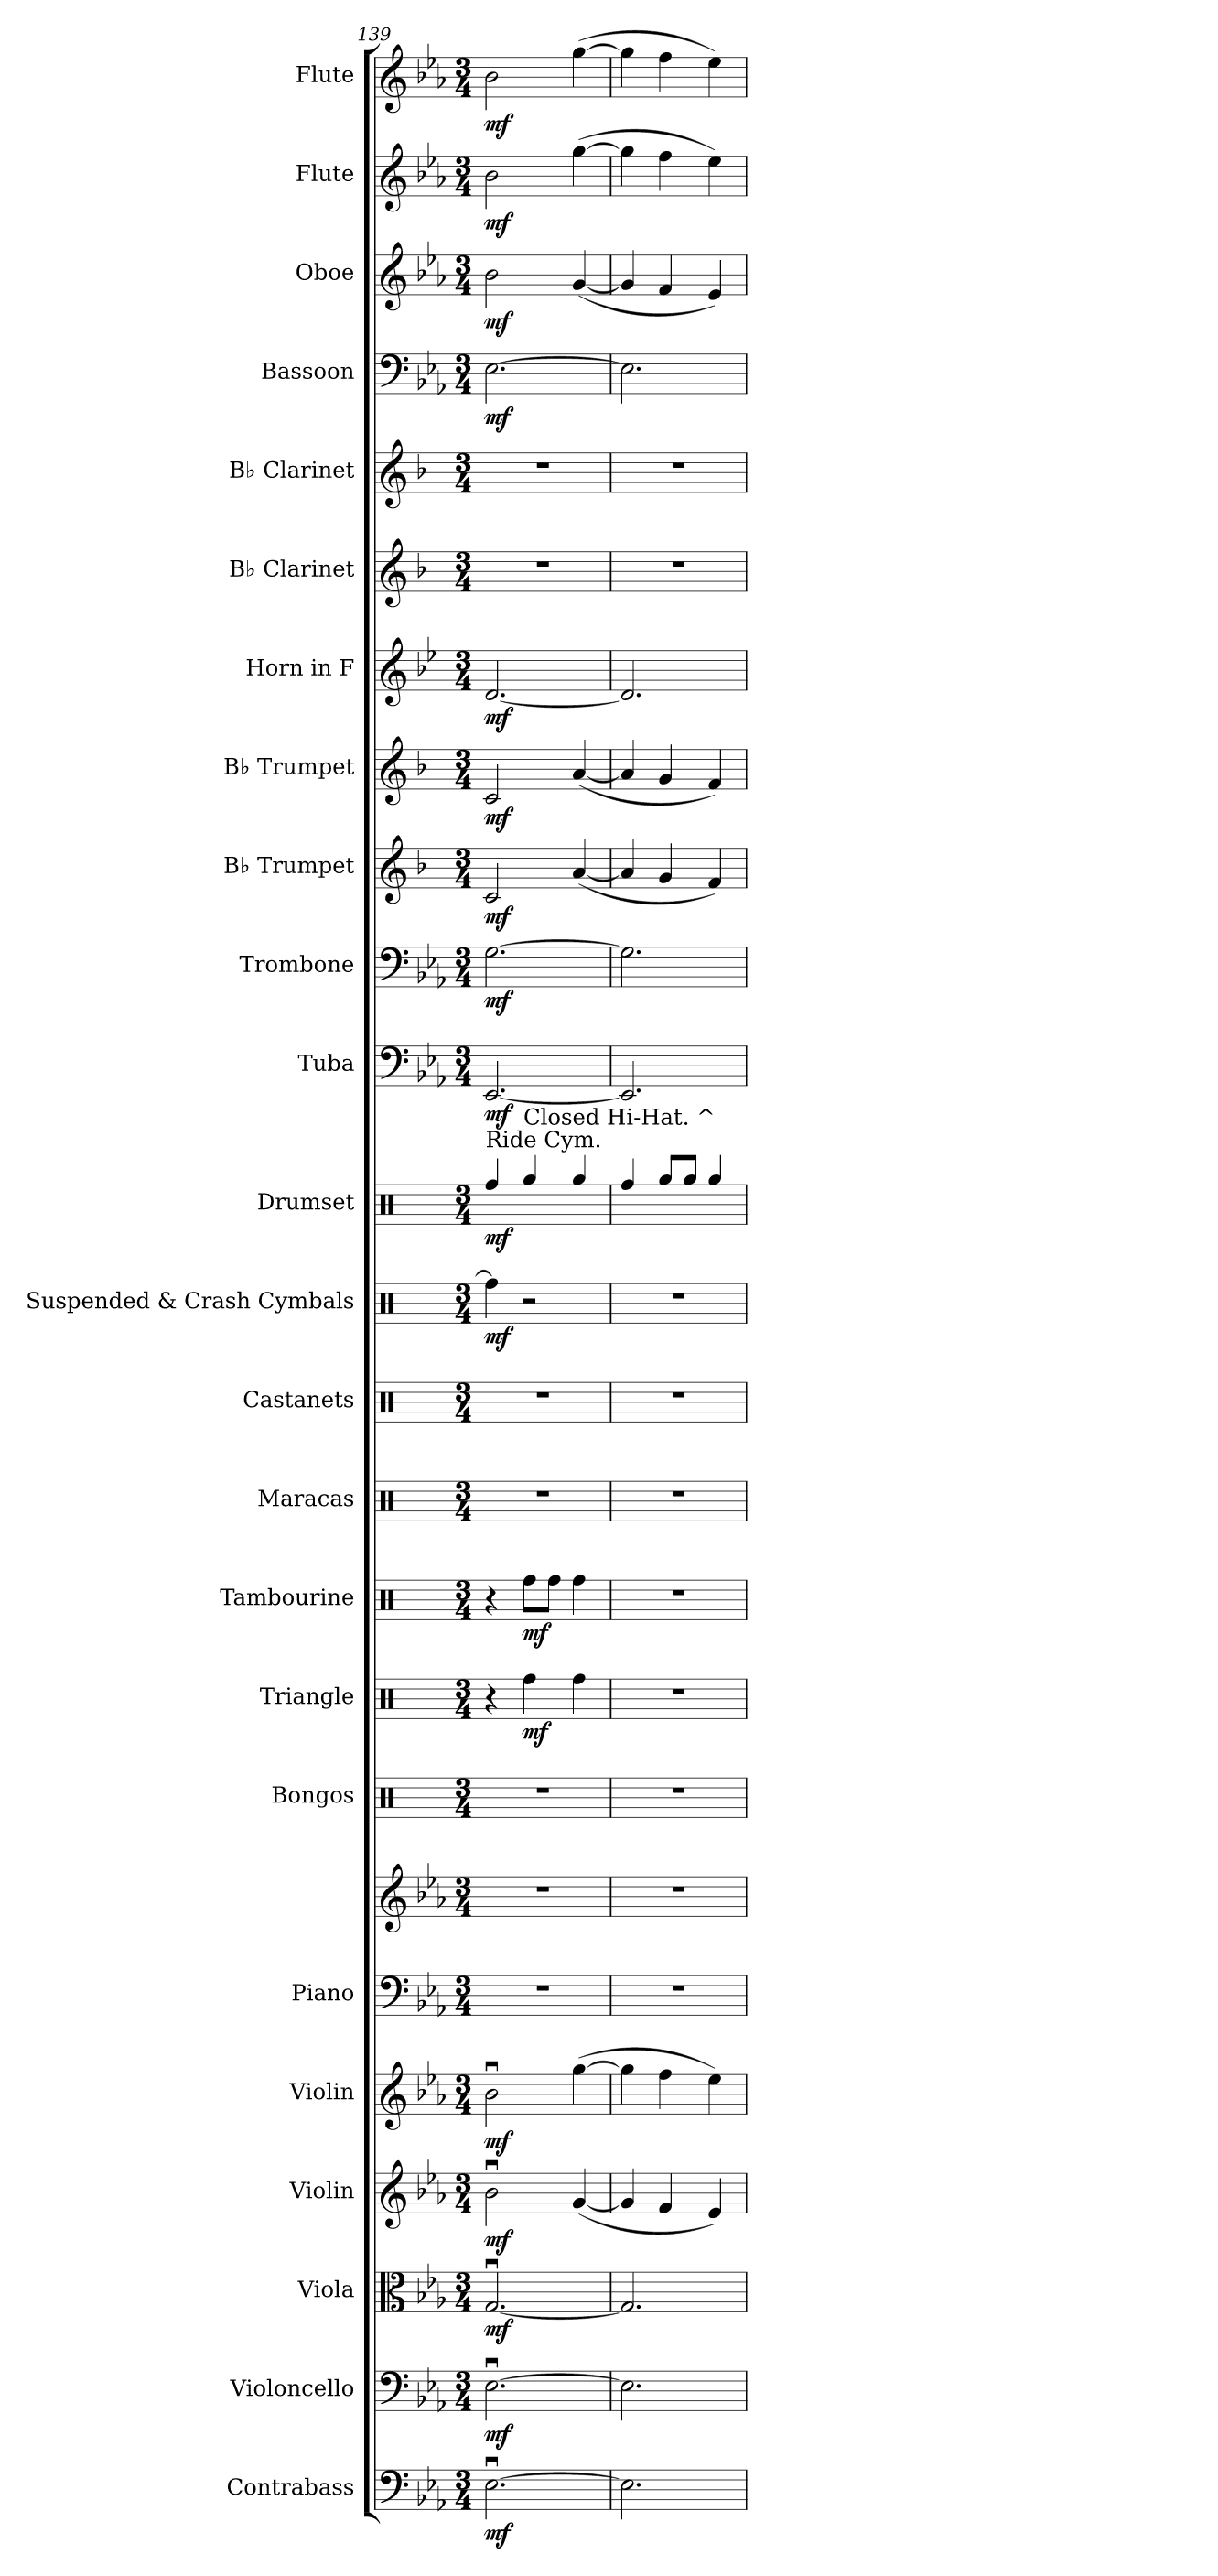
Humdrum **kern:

**kern	**dynam	**kern	**dynam	**kern	**dynam	**kern	**dynam	**kern	**dynam	**kern	**kern	**kern	**kern	**dynam	**kern	**dynam	**kern	**kern	**kern	**dynam	**kern	**dynam	**kern	**dynam	**kern	**dynam	**kern	**dynam	**kern	**dynam	**kern	**dynam	**kern	**kern	**kern	**dynam	**kern	**dynam	**kern	**dynam	**kern	**dynam
*part24	*part24	*part23	*part23	*part22	*part22	*part21	*part21	*part20	*part20	*part19	*part19	*part18	*part17	*part17	*part16	*part16	*part15	*part14	*part13	*part13	*part12	*part12	*part11	*part11	*part10	*part10	*part9	*part9	*part8	*part8	*part7	*part7	*part6	*part5	*part4	*part4	*part3	*part3	*part2	*part2	*part1	*part1
*staff25	*staff25	*staff24	*staff24	*staff23	*staff23	*staff22	*staff22	*staff21	*staff21	*staff20	*staff19	*staff18	*staff17	*staff17	*staff16	*staff16	*staff15	*staff14	*staff13	*staff13	*staff12	*staff12	*staff11	*staff11	*staff10	*staff10	*staff9	*staff9	*staff8	*staff8	*staff7	*staff7	*staff6	*staff5	*staff4	*staff4	*staff3	*staff3	*staff2	*staff2	*staff1	*staff1
*I"Contrabass	*	*I"Violoncello	*	*I"Viola	*	*I"Violin	*	*I"Violin	*	*I"Piano	*	*I"Bongos	*I"Triangle	*	*I"Tambourine	*	*I"Maracas	*I"Castanets	*I"Suspended &amp; Crash Cymbals	*	*I"Drumset	*	*I"Tuba	*	*I"Trombone	*	*I"B♭ Trumpet	*	*I"B♭ Trumpet	*	*I"Horn in F	*	*I"B♭ Clarinet	*I"B♭ Clarinet	*I"Bassoon	*	*I"Oboe	*	*I"Flute	*	*I"Flute	*
*I'Cb.	*	*I'Vc.	*	*I'Vla.	*	*I'Vln.	*	*I'Vln.	*	*I'Pno.	*	*I'Bon.	*I'Trgl.	*	*I'Tamb.	*	*I'Mrcs.	*I'Cst.	*I'Cym.	*	*I'D. Set	*	*I'Tba.	*	*I'Tbn.	*	*I'B♭ Tpt.	*	*I'B♭ Tpt.	*	*	*	*I'B♭ Cl.	*I'B♭ Cl.	*I'Bsn.	*	*I'Ob.	*	*I'Fl.	*	*I'Fl.	*
!!LO:PB:g=z
*clefF4	*	*clefF4	*	*clefC3	*	*clefG2	*	*clefG2	*	*clefF4	*clefG2	*clefX	*clefX	*	*clefX	*	*clefX	*clefX	*clefX	*	*clefX	*	*clefF4	*	*clefF4	*	*clefG2	*	*clefG2	*	*clefG2	*	*clefG2	*clefG2	*clefF4	*	*clefG2	*	*clefG2	*	*clefG2	*
*ITrd7c12	*	*	*	*	*	*	*	*	*	*	*	*	*	*	*	*	*	*	*	*	*	*	*	*	*	*	*ITrd1c2	*	*ITrd1c2	*	*ITrd4c7	*	*ITrd1c2	*ITrd1c2	*	*	*	*	*	*	*	*
*k[b-e-a-]	*	*k[b-e-a-]	*	*k[b-e-a-]	*	*k[b-e-a-]	*	*k[b-e-a-]	*	*k[b-e-a-]	*k[b-e-a-]	*k[]	*k[]	*	*k[]	*	*k[]	*k[]	*k[]	*	*k[]	*	*k[b-e-a-]	*	*k[b-e-a-]	*	*k[b-e-a-]	*	*k[b-e-a-]	*	*k[b-e-a-]	*	*k[b-e-a-]	*k[b-e-a-]	*k[b-e-a-]	*	*k[b-e-a-]	*	*k[b-e-a-]	*	*k[b-e-a-]	*
*M3/4	*	*M3/4	*	*M3/4	*	*M3/4	*	*M3/4	*	*M3/4	*M3/4	*M3/4	*M3/4	*	*M3/4	*	*M3/4	*M3/4	*M3/4	*	*M3/4	*	*M3/4	*	*M3/4	*	*M3/4	*	*M3/4	*	*M3/4	*	*M3/4	*M3/4	*M3/4	*	*M3/4	*	*M3/4	*	*M3/4	*
=139	=139	=139	=139	=139	=139	=139	=139	=139	=139	=139	=139	=139	=139	=139	=139	=139	=139	=139	=139	=139	=139	=139	=139	=139	=139	=139	=139	=139	=139	=139	=139	=139	=139	=139	=139	=139	=139	=139	=139	=139	=139	=139
!	!	!	!	!	!	!	!	!	!	!	!	!	!	!	!	!	!	!	!	!	!LO:TX:a:t=Ride Cym.	!	!	!	!	!	!	!	!	!	!	!	!	!	!	!	!	!	!	!	!	!
!	!LO:DY:b	!	!LO:DY:b	!	!LO:DY:b	!	!LO:DY:b	!	!LO:DY:b	!	!	!	!	!	!	!	!	!	!	!LO:DY:b	!	!LO:DY:b	!	!LO:DY:b	!	!LO:DY:b	!	!LO:DY:b	!	!LO:DY:b	!	!LO:DY:b	!	!	!	!LO:DY:b	!	!LO:DY:b	!	!LO:DY:b	!	!LO:DY:b
[2.EE-u\	mf	[2.E-u\	mf	[2.Gu/	mf	2b-u\	mf	2b-u\	mf	2.r	2.r	2.r	4r	.	4r	.	2.r	2.r	4Rff\]	mf	4Rff/	mf	[2.EE-/	mf	[2.G\	mf	2B-/	mf	2B-/	mf	[2.G/	mf	2.r	2.r	[2.E-\	mf	2b-\	mf	2b-\	mf	2b-\	mf
!	!	!	!	!	!	!	!	!	!	!	!	!	!	!	!	!	!	!	!	!	!LO:TX:a:t=Closed Hi-Hat. ^	!	!	!	!	!	!	!	!	!	!	!	!	!	!	!	!	!	!	!	!	!
!	!	!	!	!	!	!	!	!	!	!	!	!	!	!LO:DY:b	!	!LO:DY:b	!	!	!	!	!	!	!	!	!	!	!	!	!	!	!	!	!	!	!	!	!	!	!	!	!	!
.	.	.	.	.	.	.	.	.	.	.	.	.	4Rff\	mf	8Rff\L	mf	.	.	2r	.	4Rgg/	.	.	.	.	.	.	.	.	.	.	.	.	.	.	.	.	.	.	.	.	.
.	.	.	.	.	.	.	.	.	.	.	.	.	.	.	8Rff\J	.	.	.	.	.	.	.	.	.	.	.	.	.	.	.	.	.	.	.	.	.	.	.	.	.	.	.
.	.	.	.	.	.	([4g/	.	([4gg\	.	.	.	.	4Rff\	.	4Rff\	.	.	.	.	.	4Rgg/	.	.	.	.	.	([4g/	.	([4g/	.	.	.	.	.	.	.	([4g/	.	([4gg\	.	([4gg\	.
=140	=140	=140	=140	=140	=140	=140	=140	=140	=140	=140	=140	=140	=140	=140	=140	=140	=140	=140	=140	=140	=140	=140	=140	=140	=140	=140	=140	=140	=140	=140	=140	=140	=140	=140	=140	=140	=140	=140	=140	=140	=140	=140
2.EE-\]	.	2.E-\]	.	2.G/]	.	4g/]	.	4gg\]	.	2.r	2.r	2.r	2.r	.	2.r	.	2.r	2.r	2.r	.	4Rff/	.	2.EE-/]	.	2.G\]	.	4g/]	.	4g/]	.	2.G/]	.	2.r	2.r	2.E-\]	.	4g/]	.	4gg\]	.	4gg\]	.
.	.	.	.	.	.	4f/	.	4ff\	.	.	.	.	.	.	.	.	.	.	.	.	8Rgg/L	.	.	.	.	.	4f/	.	4f/	.	.	.	.	.	.	.	4f/	.	4ff\	.	4ff\	.
.	.	.	.	.	.	.	.	.	.	.	.	.	.	.	.	.	.	.	.	.	8Rgg/J	.	.	.	.	.	.	.	.	.	.	.	.	.	.	.	.	.	.	.	.	.
.	.	.	.	.	.	4e-/)	.	4ee-\)	.	.	.	.	.	.	.	.	.	.	.	.	4Rgg/	.	.	.	.	.	4e-/)	.	4e-/)	.	.	.	.	.	.	.	4e-/)	.	4ee-\)	.	4ee-\)	.
=	=	=	=	=	=	=	=	=	=	=	=	=	=	=	=	=	=	=	=	=	=	=	=	=	=	=	=	=	=	=	=	=	=	=	=	=	=	=	=	=	=	=
*-	*-	*-	*-	*-	*-	*-	*-	*-	*-	*-	*-	*-	*-	*-	*-	*-	*-	*-	*-	*-	*-	*-	*-	*-	*-	*-	*-	*-	*-	*-	*-	*-	*-	*-	*-	*-	*-	*-	*-	*-	*-	*-
